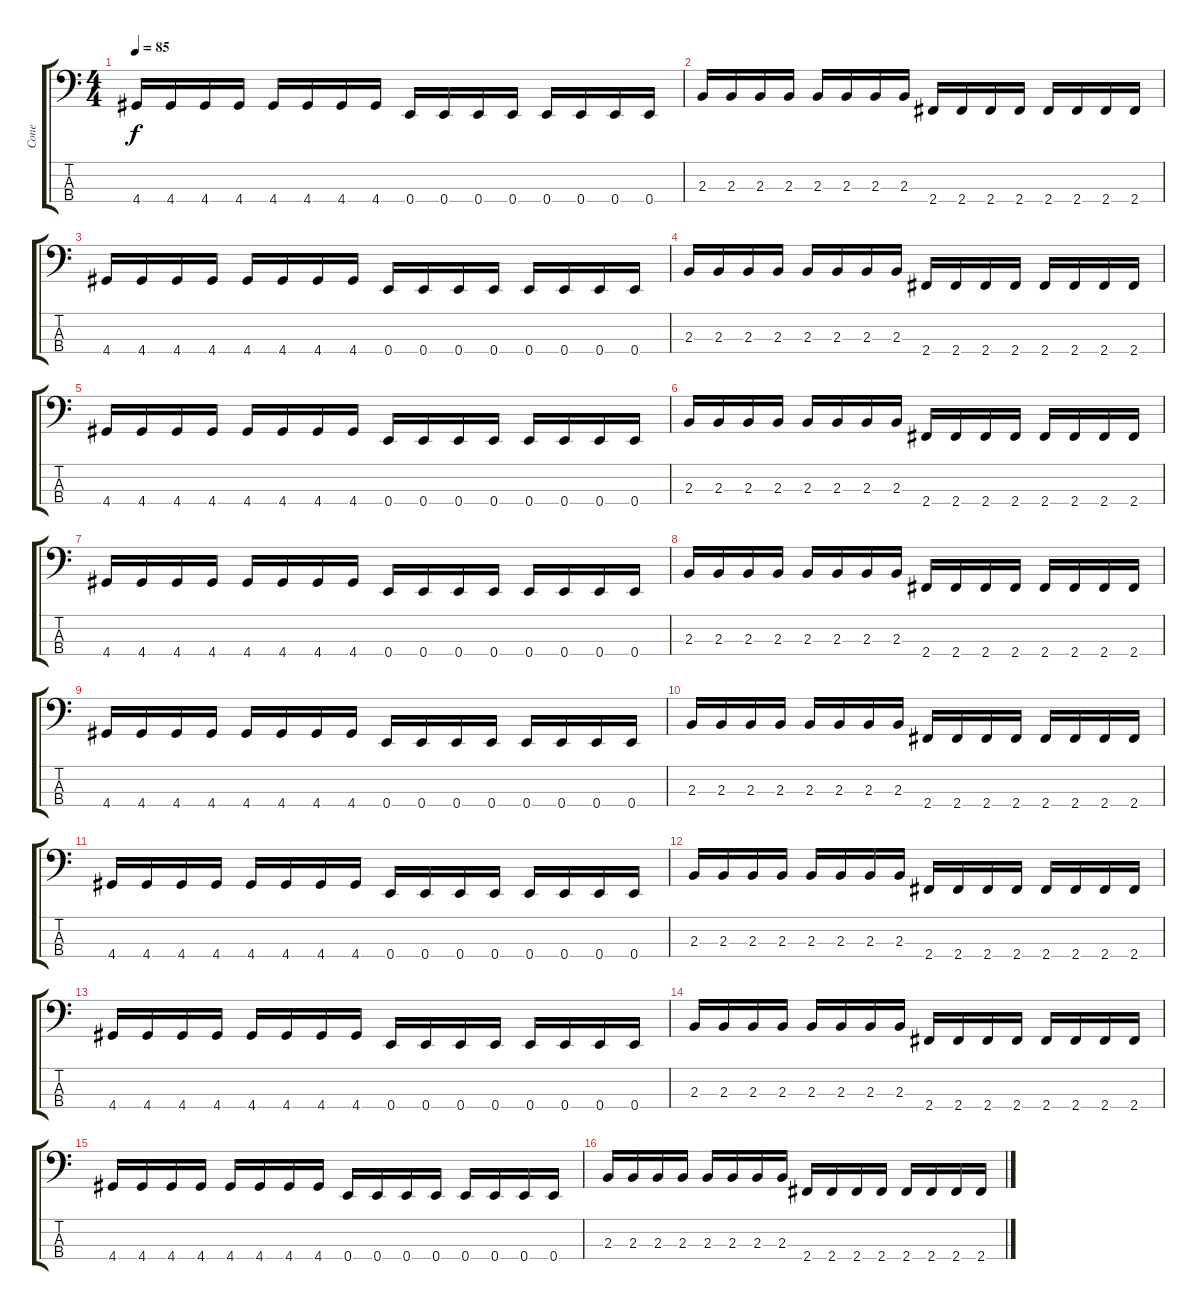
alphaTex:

\track ("Cone" "Cone") {instrument electricbasspick}
\staff {score tabs}
\tuning (G2 D2 A1 E1) {hide}
\ts (4 4)
\tempo 85
\clef f4
\ks c
4.4.16{dy f} 4.4.16 4.4.16 4.4.16 4.4.16 4.4.16 4.4.16 4.4.16 0.4.16 0.4.16 0.4.16 0.4.16 0.4.16 0.4.16 0.4.16 0.4.16 |
2.3.16 2.3.16 2.3.16 2.3.16 2.3.16 2.3.16 2.3.16 2.3.16 2.4.16 2.4.16 2.4.16 2.4.16 2.4.16 2.4.16 2.4.16 2.4.16 |
4.4.16 4.4.16 4.4.16 4.4.16 4.4.16 4.4.16 4.4.16 4.4.16 0.4.16 0.4.16 0.4.16 0.4.16 0.4.16 0.4.16 0.4.16 0.4.16 |
2.3.16 2.3.16 2.3.16 2.3.16 2.3.16 2.3.16 2.3.16 2.3.16 2.4.16 2.4.16 2.4.16 2.4.16 2.4.16 2.4.16 2.4.16 2.4.16 |
4.4.16 4.4.16 4.4.16 4.4.16 4.4.16 4.4.16 4.4.16 4.4.16 0.4.16 0.4.16 0.4.16 0.4.16 0.4.16 0.4.16 0.4.16 0.4.16 |
2.3.16 2.3.16 2.3.16 2.3.16 2.3.16 2.3.16 2.3.16 2.3.16 2.4.16 2.4.16 2.4.16 2.4.16 2.4.16 2.4.16 2.4.16 2.4.16 |
4.4.16 4.4.16 4.4.16 4.4.16 4.4.16 4.4.16 4.4.16 4.4.16 0.4.16 0.4.16 0.4.16 0.4.16 0.4.16 0.4.16 0.4.16 0.4.16 |
2.3.16 2.3.16 2.3.16 2.3.16 2.3.16 2.3.16 2.3.16 2.3.16 2.4.16 2.4.16 2.4.16 2.4.16 2.4.16 2.4.16 2.4.16 2.4.16 |
4.4.16 4.4.16 4.4.16 4.4.16 4.4.16 4.4.16 4.4.16 4.4.16 0.4.16 0.4.16 0.4.16 0.4.16 0.4.16 0.4.16 0.4.16 0.4.16 |
2.3.16 2.3.16 2.3.16 2.3.16 2.3.16 2.3.16 2.3.16 2.3.16 2.4.16 2.4.16 2.4.16 2.4.16 2.4.16 2.4.16 2.4.16 2.4.16 |
4.4.16 4.4.16 4.4.16 4.4.16 4.4.16 4.4.16 4.4.16 4.4.16 0.4.16 0.4.16 0.4.16 0.4.16 0.4.16 0.4.16 0.4.16 0.4.16 |
2.3.16 2.3.16 2.3.16 2.3.16 2.3.16 2.3.16 2.3.16 2.3.16 2.4.16 2.4.16 2.4.16 2.4.16 2.4.16 2.4.16 2.4.16 2.4.16 |
4.4.16 4.4.16 4.4.16 4.4.16 4.4.16 4.4.16 4.4.16 4.4.16 0.4.16 0.4.16 0.4.16 0.4.16 0.4.16 0.4.16 0.4.16 0.4.16 |
2.3.16 2.3.16 2.3.16 2.3.16 2.3.16 2.3.16 2.3.16 2.3.16 2.4.16 2.4.16 2.4.16 2.4.16 2.4.16 2.4.16 2.4.16 2.4.16 |
4.4.16 4.4.16 4.4.16 4.4.16 4.4.16 4.4.16 4.4.16 4.4.16 0.4.16 0.4.16 0.4.16 0.4.16 0.4.16 0.4.16 0.4.16 0.4.16 |
2.3.16 2.3.16 2.3.16 2.3.16 2.3.16 2.3.16 2.3.16 2.3.16 2.4.16 2.4.16 2.4.16 2.4.16 2.4.16 2.4.16 2.4.16 2.4.16
